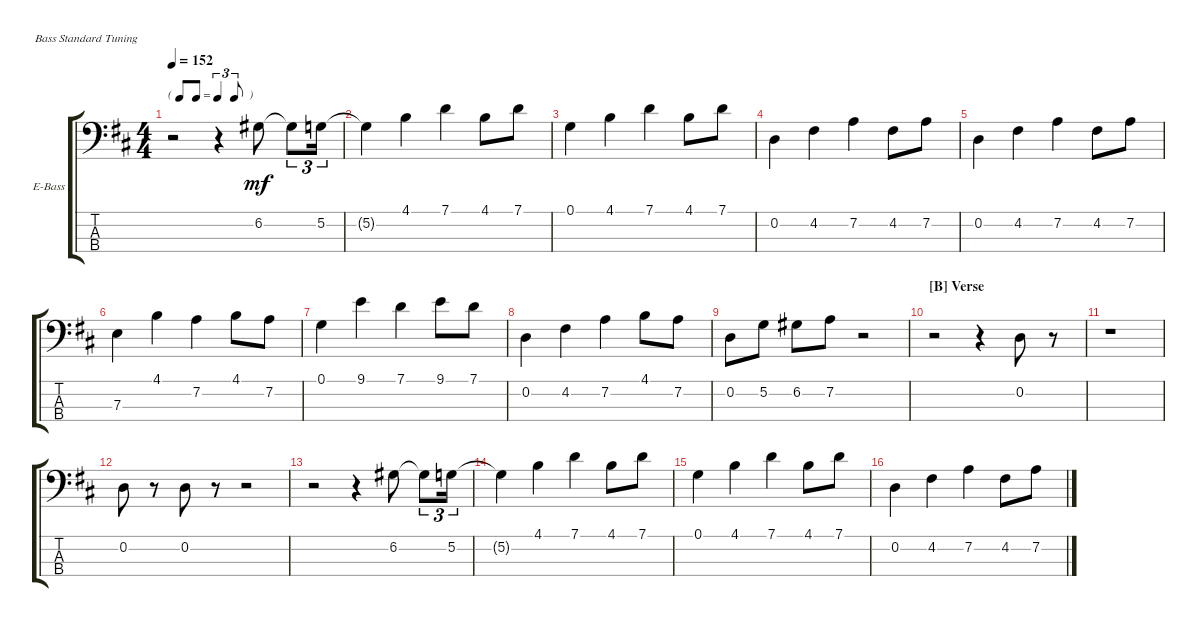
\defaultSystemsLayout 4
\bracketExtendMode groupsimilarinstruments
\firstSystemTrackNameOrientation horizontal
\otherSystemsTrackNameOrientation horizontal
\track ("Electric Bass" "E-Bass") {instrument electricbassfinger}
\staff {score tabs}
\tuning (G2 D2 A1 E1)
\ts (4 4)
\tf triplet8th
\tempo 152
\clef f4
\ks d
r.2{dy mf} r.4 6.2.8 6.2{t}.8{tu (3 2)} 5.2.16{tu (3 2)} |
5.2{t}.4 4.1.4 7.1.4 4.1.8 7.1.8 |
0.1.4 4.1.4 7.1.4 4.1.8 7.1.8 |
0.2.4 4.2.4 7.2.4 4.2.8 7.2.8 |
0.2.4 4.2.4 7.2.4 4.2.8 7.2.8 |
7.3.4 4.1.4 7.2.4 4.1.8 7.2.8 |
0.1.4 9.1.4 7.1.4 9.1.8 7.1.8 |
0.2.4 4.2.4 7.2.4 4.1.8 7.2.8 |
0.2.8 5.2.8 6.2.8 7.2.8 r.2 |
\section ("B" "Verse")
r.2 r.4 0.2.8 r.8 |
r.1 |
0.2.8 r.8 0.2.8 r.8 r.2 |
r.2 r.4 6.2.8 6.2{t}.8{tu (3 2)} 5.2.16{tu (3 2)} |
5.2{t}.4 4.1.4 7.1.4 4.1.8 7.1.8 |
0.1.4 4.1.4 7.1.4 4.1.8 7.1.8 |
0.2.4 4.2.4 7.2.4 4.2.8 7.2.8
